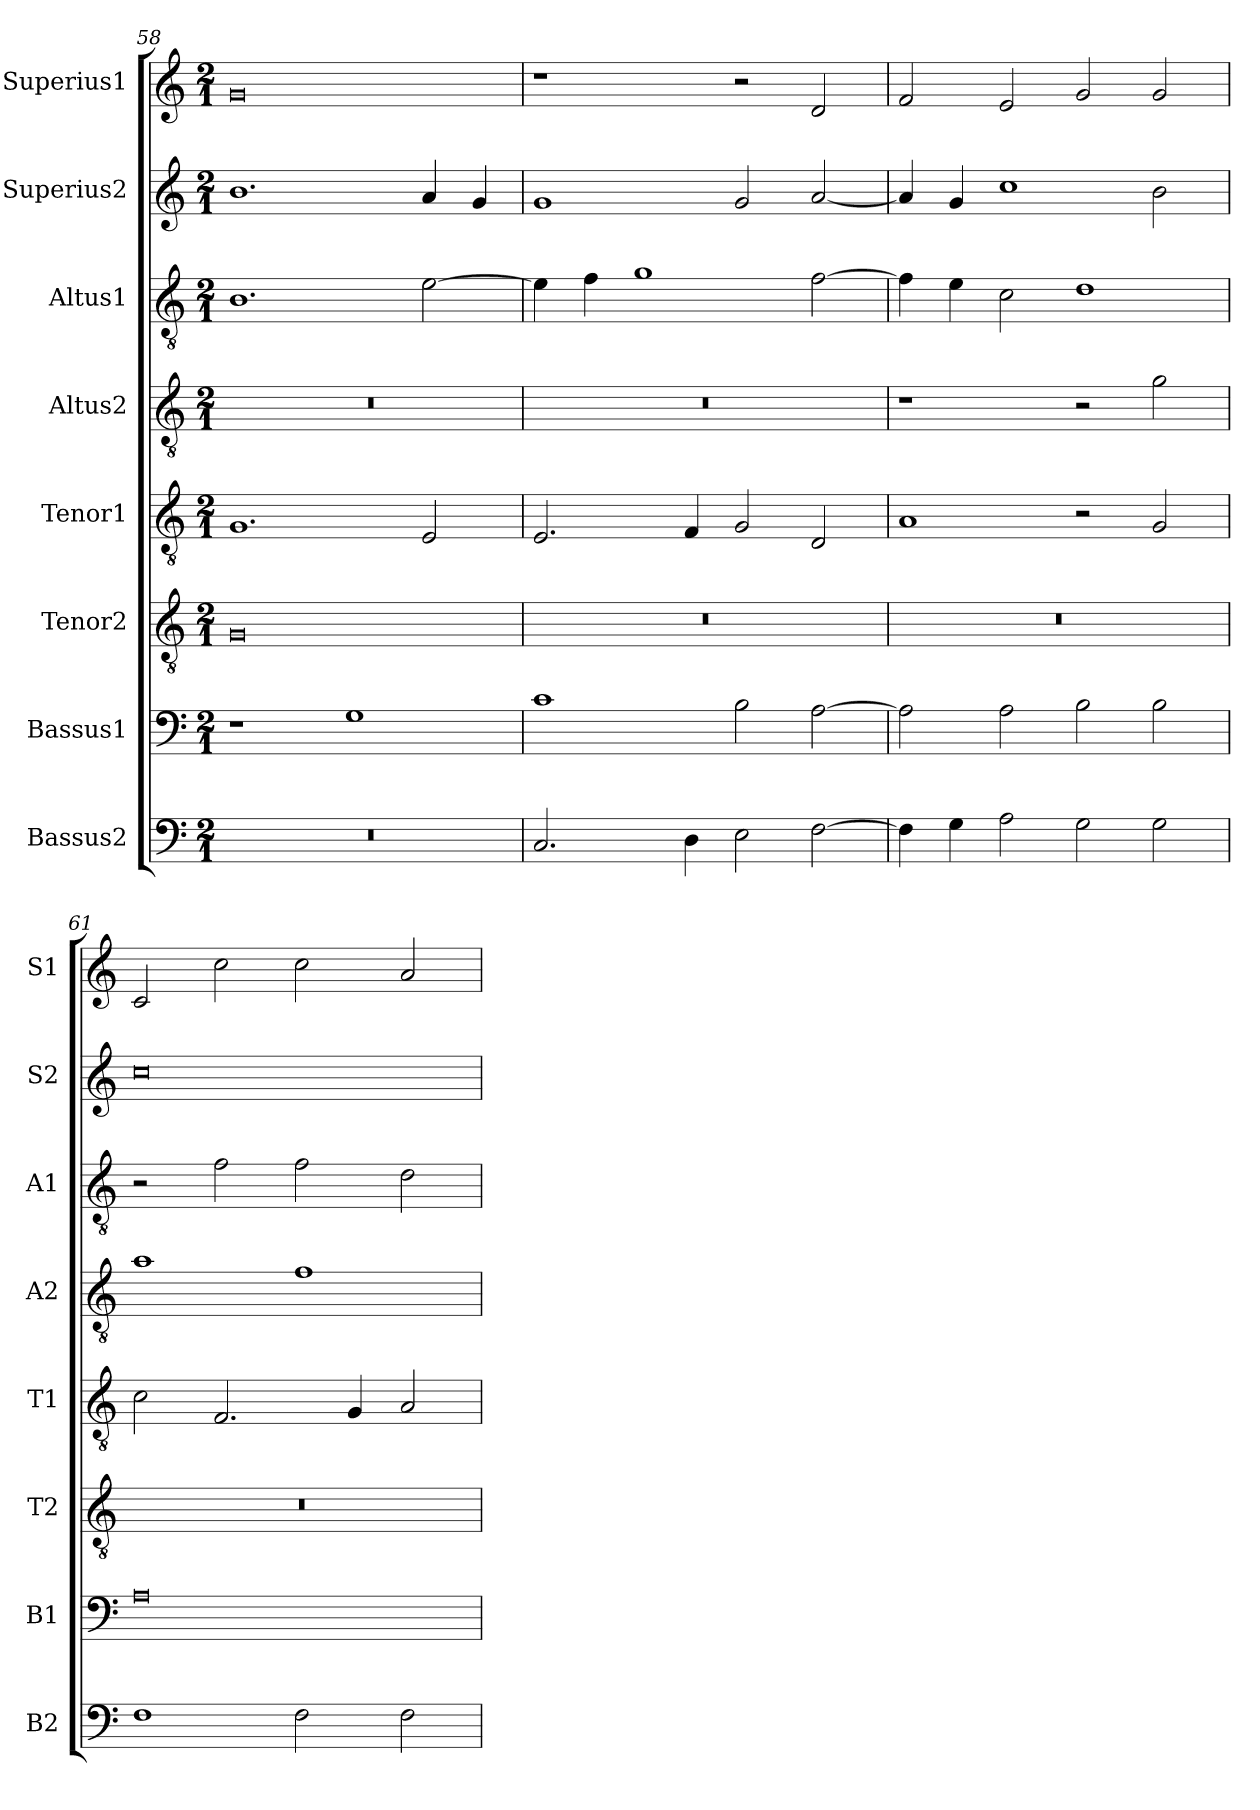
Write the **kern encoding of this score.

**kern	**kern	**kern	**kern	**kern	**kern	**kern	**kern
*part8	*part7	*part6	*part5	*part4	*part3	*part2	*part1
*staff8	*staff7	*staff6	*staff5	*staff4	*staff3	*staff2	*staff1
*I"Bassus2	*I"Bassus1	*I"Tenor2	*I"Tenor1	*I"Altus2	*I"Altus1	*I"Superius2	*I"Superius1
*I'B2	*I'B1	*I'T2	*I'T1	*I'A2	*I'A1	*I'S2	*I'S1
*clefF4	*clefF4	*clefGv2	*clefGv2	*clefGv2	*clefGv2	*clefG2	*clefG2
*k[]	*k[]	*k[]	*k[]	*k[]	*k[]	*k[]	*k[]
*M2/1	*M2/1	*M2/1	*M2/1	*M2/1	*M2/1	*M2/1	*M2/1
=58	=58	=58	=58	=58	=58	=58	=58
0r	1r	0G	1.G	0r	1.B	1.b	0g
.	1G	.	.	.	.	.	.
.	.	.	2E	.	[2e	4a	.
.	.	.	.	.	.	4g	.
=59	=59	=59	=59	=59	=59	=59	=59
2.C	1c	0r	2.E	0r	4e]	1g	1r
.	.	.	.	.	4f	.	.
.	.	.	.	.	1g	.	.
4D	.	.	4F	.	.	.	.
2E	2B	.	2G	.	.	2g	2r
[2F	[2A	.	2D	.	[2f	[2a	2d
=60	=60	=60	=60	=60	=60	=60	=60
4F]	2A]	0r	1A	1r	4f]	4a]	2f
4G	.	.	.	.	4e	4g	.
2A	2A	.	.	.	2c	1cc	2e
2G	2B	.	2r	2r	1d	.	2g
2G	2B	.	2G	2g	.	2b	2g
=61	=61	=61	=61	=61	=61	=61	=61
1F	0A	0r	2c	1a	2r	0cc	2c
.	.	.	2.F	.	2f	.	2cc
2F	.	.	.	1f	2f	.	2cc
.	.	.	4G	.	.	.	.
2F	.	.	2A	.	2d	.	2a
=	=	=	=	=	=	=	=
*-	*-	*-	*-	*-	*-	*-	*-
